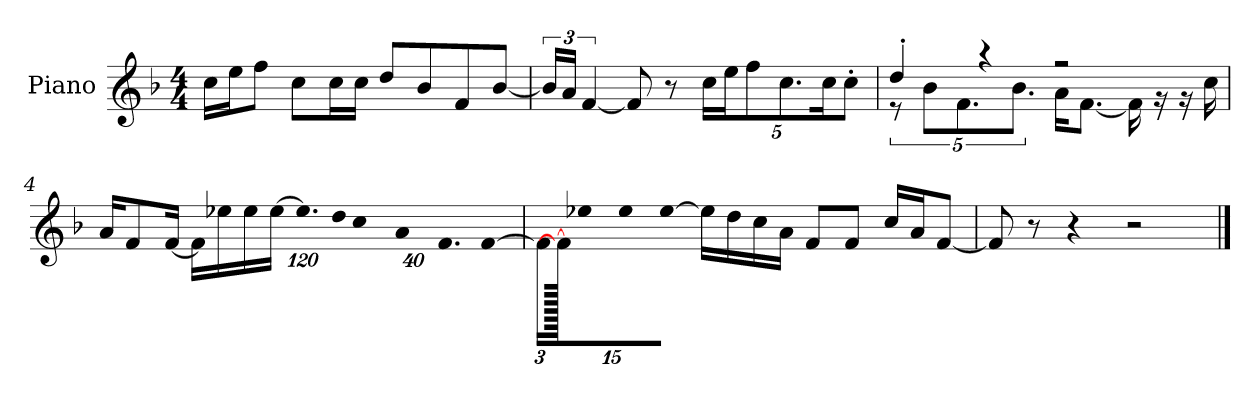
**kern
*part1
*staff1
*I"Piano
*I'P-no
*clefG2
*k[b-]
*M4/4
*MM90
=1
16cc\LL
16ee\J
8ff\J
8cc\L
16cc\L
16cc\JJ
8dd/L
8b-/
8f/
[8b-/J
=2
24b-/LL]
24a/JJ
[6f/
8f/]
8r
*Xbrackettup
20cc\LL
20ee\J
10ff\
10.cc\
20cc\K
10cc'\J
=3
*^
*	*brackettup
4dd'/	10r
.	10b-\L
.	10.f\
4r	.
.	10.b-\J
2r	16a\KL
.	[8.f\J
.	16f\]
.	16r
.	16r
.	16cc\
*v	*v
!!LO:LB:g=z
=4
16a/KL
8f/
[16f/Jk
16f\LL]
16ee-X\
16ee-\
[16ee-\JJ
*Xbrackettup
!LO:N:vis=16.
960%103ee-\LL]
!LO:N:vis=32
640%23dd\K
!LO:N:vis=16
1920%137cc\
!LO:N:vis=16
1920%137a\
!LO:N:vis=16.
960%103f\
[384%41f\J
=5
24f\LL]
1920f\_
24ee-X\J
12ee-\
[12ee-\J
16ee-\LL]
16dd\
16cc\
16a\JJ
8f/L
8f/J
16cc/LL
16a/J
[8f/J
=6
8f/]
8r
4r
2r
==
*-
